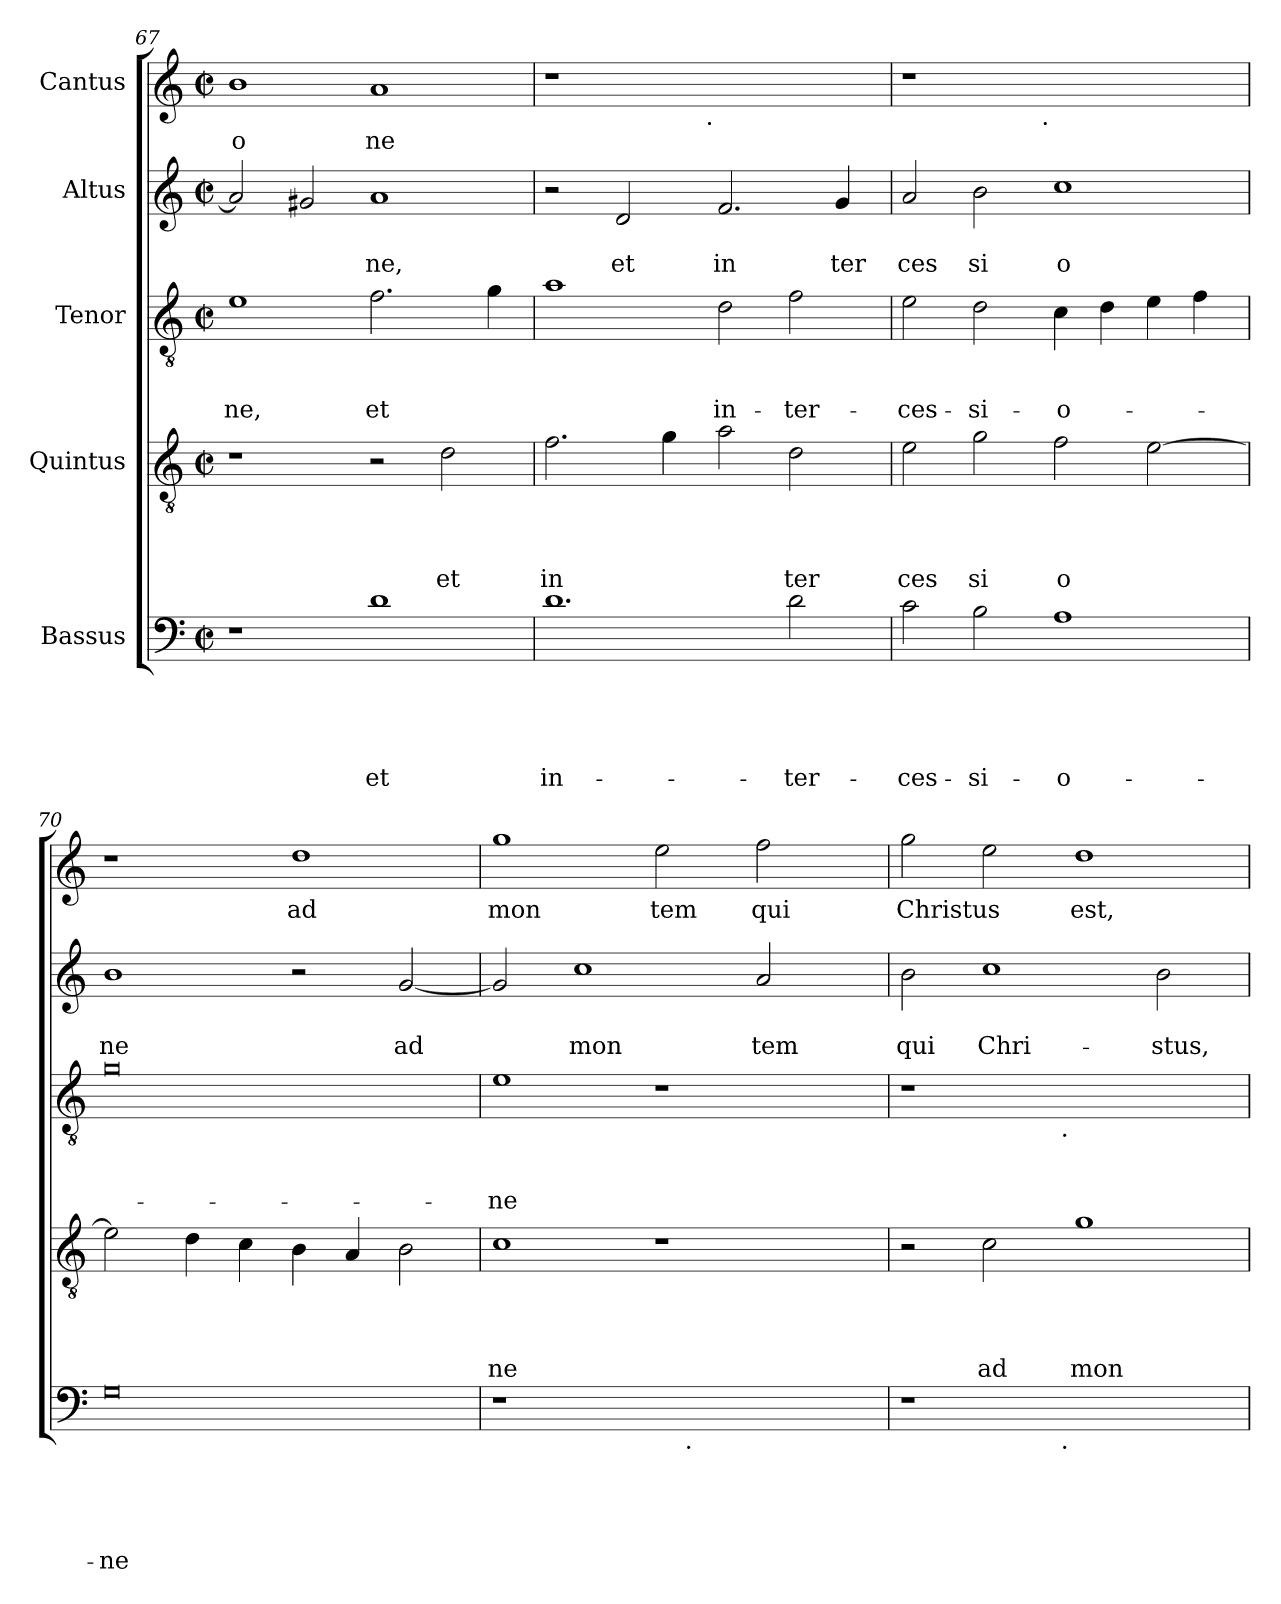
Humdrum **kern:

**kern	**text	**text	**text	**text	**text	**kern	**text	**text	**text	**text	**kern	**text	**text	**text	**kern	**text	**text	**kern	**text
*part5	*part5	*part5	*part5	*part5	*part5	*part4	*part4	*part4	*part4	*part4	*part3	*part3	*part3	*part3	*part2	*part2	*part2	*part1	*part1
*staff5	*staff5	*staff5	*staff5	*staff5	*staff5	*staff4	*staff4	*staff4	*staff4	*staff4	*staff3	*staff3	*staff3	*staff3	*staff2	*staff2	*staff2	*staff1	*staff1
*I"Bassus	*	*	*	*	*	*I"Quintus	*	*	*	*	*I"Tenor	*	*	*	*I"Altus	*	*	*I"Cantus	*
*clefF4	*	*	*	*	*	*clefGv2	*	*	*	*	*clefGv2	*	*	*	*clefG2	*	*	*clefG2	*
*k[]	*	*	*	*	*	*k[]	*	*	*	*	*k[]	*	*	*	*k[]	*	*	*k[]	*
*C:	*	*	*	*	*	*C:	*	*	*	*	*C:	*	*	*	*C:	*	*	*C:	*
*M2/2	*	*	*	*	*	*M2/2	*	*	*	*	*M2/2	*	*	*	*M2/2	*	*	*M2/2	*
*met(c|)	*	*	*	*	*	*met(c|)	*	*	*	*	*met(c|)	*	*	*	*met(c|)	*	*	*met(c|)	*
=67	=67	=67	=67	=67	=67	=67	=67	=67	=67	=67	=67	=67	=67	=67	=67	=67	=67	=67	=67
!	!	!	!	!	!	!	!	!	!	!	!	!	!	!LO:LY:b	!	!	!	!	!LO:LY:b
1r	.	.	.	.	.	1r	.	.	.	.	1e	.	.	-ne,	2a/]	.	.	1b	o
.	.	.	.	.	.	.	.	.	.	.	.	.	.	.	2g#/	.	.	.	.
!	!	!	!	!	!LO:LY:b	!	!	!	!	!	!	!	!	!LO:LY:b	!	!	!LO:LY:b	!	!LO:LY:b
1d	.	.	.	.	et	2r	.	.	.	.	2.f\	.	.	et	1a	.	ne,	1a	ne
!	!	!	!	!	!	!	!	!	!	!LO:LY:b	!	!	!	!	!	!	!	!	!
.	.	.	.	.	.	2d\	.	.	.	et	.	.	.	.	.	.	.	.	.
.	.	.	.	.	.	.	.	.	.	.	4g\	.	.	.	.	.	.	.	.
=68	=68	=68	=68	=68	=68	=68	=68	=68	=68	=68	=68	=68	=68	=68	=68	=68	=68	=68	=68
!	!	!	!	!	!LO:LY:b	!	!	!	!	!LO:LY:b	!	!	!	!	!	!	!	!	!
*	*	*	*	*	*	*	*	*	*	*	*	*	*	*	*	*	*	*^	*
1.d	.	.	.	.	in-	2.f\	.	.	.	in	1a	.	.	.	2r	.	.	1r	2ryy	.
!	!	!	!	!	!	!	!	!	!	!	!	!	!	!	!	!	!LO:LY:b	!	!	!
.	.	.	.	.	.	.	.	.	.	.	.	.	.	.	2d/	.	et	.	4...ryy	.
.	.	.	.	.	.	4g\	.	.	.	.	.	.	.	.	.	.	.	.	.	.
!	!	!	!	!	!	!	!	!	!	!	!	!	!	!	!	!	!	!	!LO:TX:b:t=.	!
.	.	.	.	.	.	.	.	.	.	.	.	.	.	.	.	.	.	.	1ryy	.
!	!	!	!	!	!	!	!	!	!	!	!	!	!	!LO:LY:b	!	!	!LO:LY:b	!	!	!
.	.	.	.	.	.	2a\	.	.	.	.	2d\	.	.	in-	2.f/	.	in	1ryy	.	.
!	!	!	!	!	!LO:LY:b	!	!	!	!	!LO:LY:b	!	!	!	!LO:LY:b	!	!	!	!	!	!
2d\	.	.	.	.	-ter-	2d\	.	.	.	ter	2f\	.	.	-ter-	.	.	.	.	.	.
!	!	!	!	!	!	!	!	!	!	!	!	!	!	!	!	!	!LO:LY:b	!	!	!
.	.	.	.	.	.	.	.	.	.	.	.	.	.	.	4g/	.	ter	.	.	.
.	.	.	.	.	.	.	.	.	.	.	.	.	.	.	.	.	.	.	32ryy	.
=69	=69	=69	=69	=69	=69	=69	=69	=69	=69	=69	=69	=69	=69	=69	=69	=69	=69	=69	=69	=69
!	!	!	!	!	!LO:LY:b	!	!	!	!	!LO:LY:b	!	!	!	!LO:LY:b	!	!	!LO:LY:b	!	!	!
2c\	.	.	.	.	-ces-	2e\	.	.	.	ces	2e\	.	.	-ces-	2a/	.	ces	1r	2ryy	.
!	!	!	!	!	!LO:LY:b	!	!	!	!	!LO:LY:b	!	!	!	!LO:LY:b	!	!	!LO:LY:b	!	!	!
2B\	.	.	.	.	-si-	2g\	.	.	.	si	2d\	.	.	-si-	2b\	.	si	.	4...ryy	.
!	!	!	!	!	!	!	!	!	!	!	!	!	!	!	!	!	!	!	!LO:TX:b:t=.	!
.	.	.	.	.	.	.	.	.	.	.	.	.	.	.	.	.	.	.	1ryy	.
!	!	!	!	!	!LO:LY:b	!	!	!	!	!LO:LY:b	!	!	!	!LO:LY:b	!	!	!LO:LY:b	!	!	!
1A	.	.	.	.	-o-	2f\	.	.	.	o	4c\	.	.	-o-	1cc	.	o	1ryy	.	.
.	.	.	.	.	.	.	.	.	.	.	4d\	.	.	.	.	.	.	.	.	.
.	.	.	.	.	.	[>2e\	.	.	.	.	4e\	.	.	.	.	.	.	.	.	.
.	.	.	.	.	.	.	.	.	.	.	4f\	.	.	.	.	.	.	.	.	.
.	.	.	.	.	.	.	.	.	.	.	.	.	.	.	.	.	.	.	32ryy	.
=70	=70	=70	=70	=70	=70	=70	=70	=70	=70	=70	=70	=70	=70	=70	=70	=70	=70	=70	=70	=70
!	!	!	!	!	!LO:LY:b	!	!	!	!	!	!	!	!	!	!	!	!LO:LY:b	!	!	!
*	*	*	*	*	*	*	*	*	*	*	*	*	*	*	*	*	*	*v	*v	*
0G	.	.	.	.	-ne	2e\]	.	.	.	.	0g	.	.	.	1b	.	ne	1r	.
.	.	.	.	.	.	4d\	.	.	.	.	.	.	.	.	.	.	.	.	.
.	.	.	.	.	.	4c\	.	.	.	.	.	.	.	.	.	.	.	.	.
!	!	!	!	!	!	!	!	!	!	!	!	!	!	!	!	!	!	!	!LO:LY:b
.	.	.	.	.	.	4B\	.	.	.	.	.	.	.	.	2r	.	.	1dd	ad
.	.	.	.	.	.	4A/	.	.	.	.	.	.	.	.	.	.	.	.	.
!	!	!	!	!	!	!	!	!	!	!	!	!	!	!	!	!	!LO:LY:b	!	!
.	.	.	.	.	.	2B\	.	.	.	.	.	.	.	.	[<2g/	.	ad	.	.
=71	=71	=71	=71	=71	=71	=71	=71	=71	=71	=71	=71	=71	=71	=71	=71	=71	=71	=71	=71
!	!	!	!	!	!	!	!	!	!	!LO:LY:b	!	!	!	!LO:LY:b	!	!	!	!	!LO:LY:b
1r	.	.	.	.	.	1c	.	.	.	ne	1e	.	.	-ne	2g/]	.	.	1gg	mon
!	!	!	!	!	!	!	!	!	!	!	!	!	!	!	!	!	!LO:LY:b	!	!
.	.	.	.	.	.	.	.	.	.	.	.	.	.	.	1cc	.	mon	.	.
!	!	!	!	!	!	!	!	!	!	!	!	!	!	!	!	!	!	!	!LO:LY:b
16.ryy	.	.	.	.	.	1r	.	.	.	.	1r	.	.	.	.	.	.	2ee\	tem
!LO:TX:b:t=.	!	!	!	!	!	!	!	!	!	!	!	!	!	!	!	!	!	!	!
2ryy	.	.	.	.	.	.	.	.	.	.	.	.	.	.	.	.	.	.	.
!	!	!	!	!	!	!	!	!	!	!	!	!	!	!	!	!	!LO:LY:b	!	!LO:LY:b
.	.	.	.	.	.	.	.	.	.	.	.	.	.	.	2a/	.	tem	2ff\	qui
4ryy	.	.	.	.	.	.	.	.	.	.	.	.	.	.	.	.	.	.	.
8ryy	.	.	.	.	.	.	.	.	.	.	.	.	.	.	.	.	.	.	.
32ryy	.	.	.	.	.	.	.	.	.	.	.	.	.	.	.	.	.	.	.
!!LO:LB:g=z
=72	=72	=72	=72	=72	=72	=72	=72	=72	=72	=72	=72	=72	=72	=72	=72	=72	=72	=72	=72
!	!	!	!	!	!	!	!	!	!	!	!	!	!	!	!	!	!LO:LY:b	!	!LO:LY:b
*^	*	*	*	*	*	*	*	*	*	*	*^	*	*	*	*	*	*	*	*
1r	2ryy	.	.	.	.	.	2r	.	.	.	.	1r	2ryy	.	.	.	2b\	.	qui	2gg\	Christus
!	!	!	!	!	!	!	!	!	!	!	!LO:LY:b	!	!	!	!	!	!	!	!LO:LY:b	!	!
.	4...ryy	.	.	.	.	.	2c\	.	.	.	ad	.	4...ryy	.	.	.	1cc	.	Chri-	2ee\	.
!	!	!	!	!	!	!	!	!	!	!	!	!	!LO:TX:b:t=.	!	!	!	!	!	!	!	!
!	!LO:TX:b:t=.	!	!	!	!	!	!	!	!	!	!	!	!	!	!	!	!	!	!	!	!
.	1ryy	.	.	.	.	.	.	.	.	.	.	.	1ryy	.	.	.	.	.	.	.	.
!	!	!	!	!	!	!	!	!	!	!	!LO:LY:b	!	!	!	!	!	!	!	!	!	!LO:LY:b
1ryy	.	.	.	.	.	.	1g	.	.	.	mon	1ryy	.	.	.	.	.	.	.	1dd	est,
!	!	!	!	!	!	!	!	!	!	!	!	!	!	!	!	!	!	!	!LO:LY:b	!	!
.	.	.	.	.	.	.	.	.	.	.	.	.	.	.	.	.	2b\	.	-stus,	.	.
.	32ryy	.	.	.	.	.	.	.	.	.	.	.	32ryy	.	.	.	.	.	.	.	.
*v	*v	*	*	*	*	*	*	*	*	*	*	*v	*v	*	*	*	*	*	*	*	*
=	=	=	=	=	=	=	=	=	=	=	=	=	=	=	=	=	=	=	=
*-	*-	*-	*-	*-	*-	*-	*-	*-	*-	*-	*-	*-	*-	*-	*-	*-	*-	*-	*-
